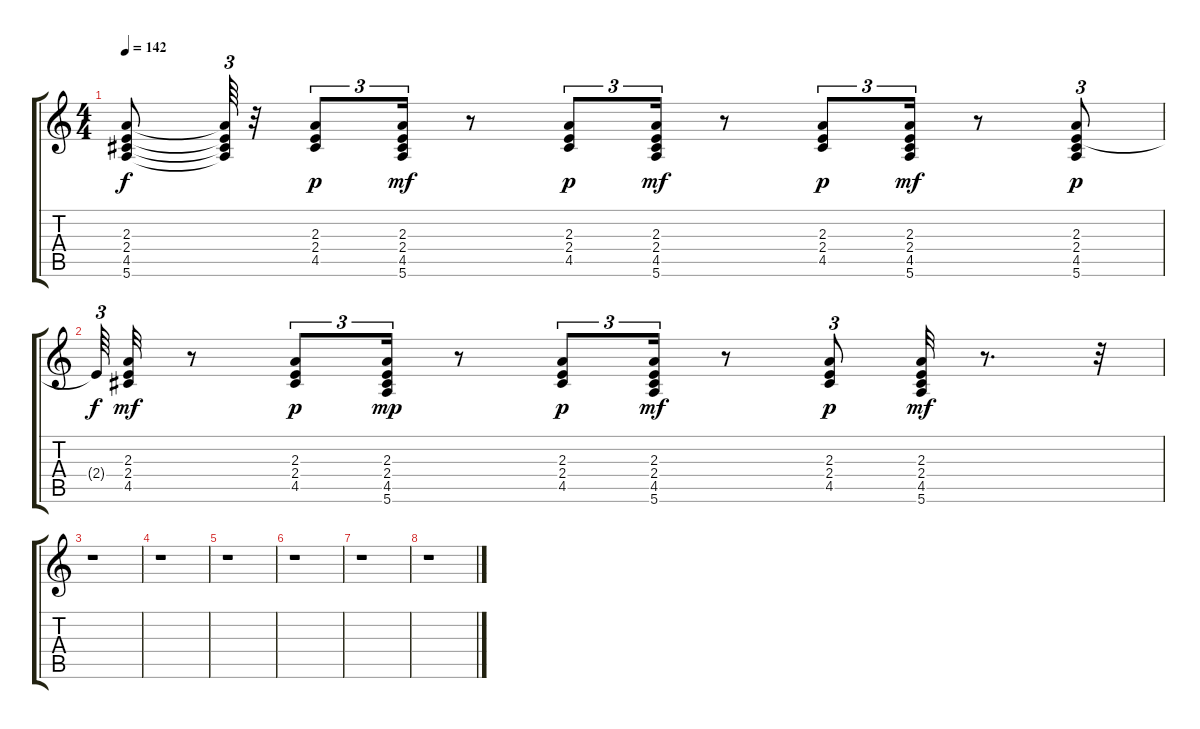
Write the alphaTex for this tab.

\track "" {instrument electricguitarmuted}
\staff {score tabs}
\tuning (E4 B3 G3 D3 A2 E2) {hide}
\ts (4 4)
\tempo 142
\clef g2
\ks c
(2.3{t} 2.4{t} 4.5{t} 5.6{t}).8{dy f} (2.3{t} 2.4{t} 4.5{t} 5.6{t}).64{tu (3 2)} r.32 (2.3 2.4 4.5).8{tu (3 2) dy p} (2.3 2.4 4.5 5.6).16{tu (3 2) dy mf} r.8 (2.3 2.4 4.5).8{tu (3 2) dy p} (2.3 2.4 4.5 5.6).16{tu (3 2) dy mf} r.8 (2.3 2.4 4.5).8{tu (3 2) dy p} (2.3 2.4 4.5 5.6).16{tu (3 2) dy mf} r.8 (2.3 2.4 4.5 5.6).8{tu (3 2) dy p} |
2.4{t}.64{tu (3 2) dy f} (2.3 2.4 4.5).32{dy mf} r.8 (2.3 2.4 4.5).8{tu (3 2) dy p} (2.3 2.4 4.5 5.6).16{tu (3 2) dy mp} r.8 (2.3 2.4 4.5).8{tu (3 2) dy p} (2.3 2.4 4.5 5.6).16{tu (3 2) dy mf} r.8 (2.3 2.4 4.5).8{tu (3 2) dy p} (2.3 2.4 4.5 5.6).32{dy mf} r.8{d} r.32 |
r.1 |
r.1 |
r.1 |
r.1 |
r.1 |
r.1
